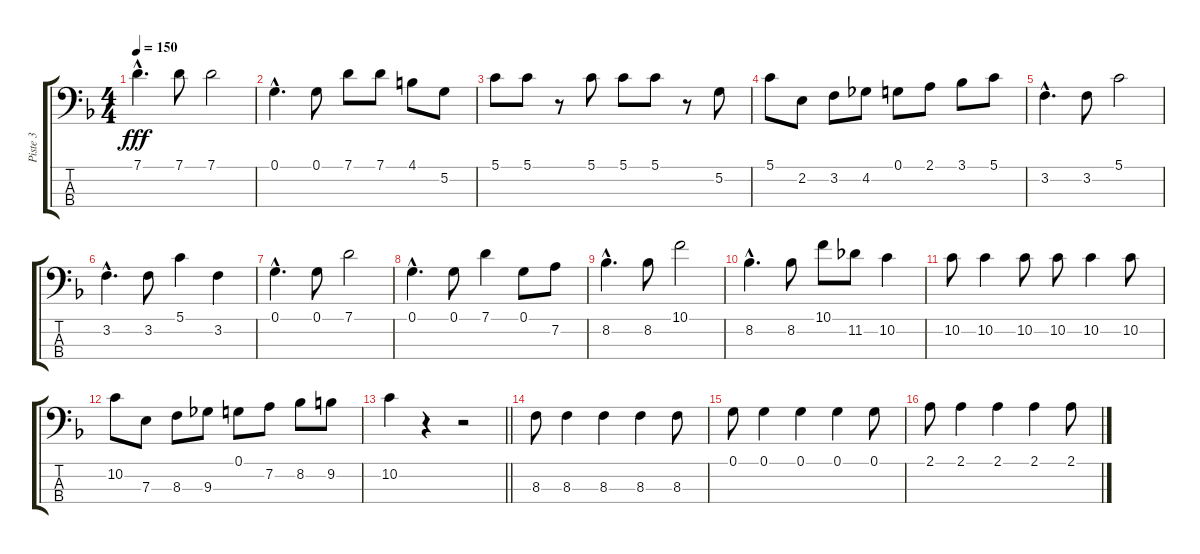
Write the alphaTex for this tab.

\track ("Piste 3" "Piste 3") {instrument electricbassfinger}
\staff {score tabs}
\tuning (G2 D2 A1 E1) {hide}
\ts (4 4)
\tempo 150
\clef f4
\ks f
7.1{hac}.4{d dy fff} 7.1.8 7.1.2 |
0.1{hac}.4{d} 0.1.8 7.1.8 7.1.8 4.1.8 5.2.8 |
5.1.8 5.1.8 r.8 5.1.8 5.1.8 5.1.8 r.8 5.2.8 |
5.1.8 2.2.8 3.2.8 4.2.8 0.1.8 2.1.8 3.1.8 5.1.8 |
3.2{hac}.4{d} 3.2.8 5.1.2 |
3.2{hac}.4{d} 3.2.8 5.1.4 3.2.4 |
0.1{hac}.4{d} 0.1.8 7.1.2 |
0.1{hac}.4{d} 0.1.8 7.1.4 0.1.8 7.2.8 |
8.2{hac}.4{d} 8.2.8 10.1.2 |
8.2{hac}.4{d} 8.2.8 10.1.8 11.2.8 10.2.4 |
10.2.8 10.2.4 10.2.8 10.2.8 10.2.4 10.2.8 |
10.2.8 7.3.8 8.3.8 9.3.8 0.1.8 7.2.8 8.2.8 9.2.8 |
\barLineRight lightlight
10.2.4 r.4 r.2 |
8.3.8 8.3.4 8.3.4 8.3.4 8.3.8 |
0.1.8 0.1.4 0.1.4 0.1.4 0.1.8 |
2.1.8 2.1.4 2.1.4 2.1.4 2.1.8
